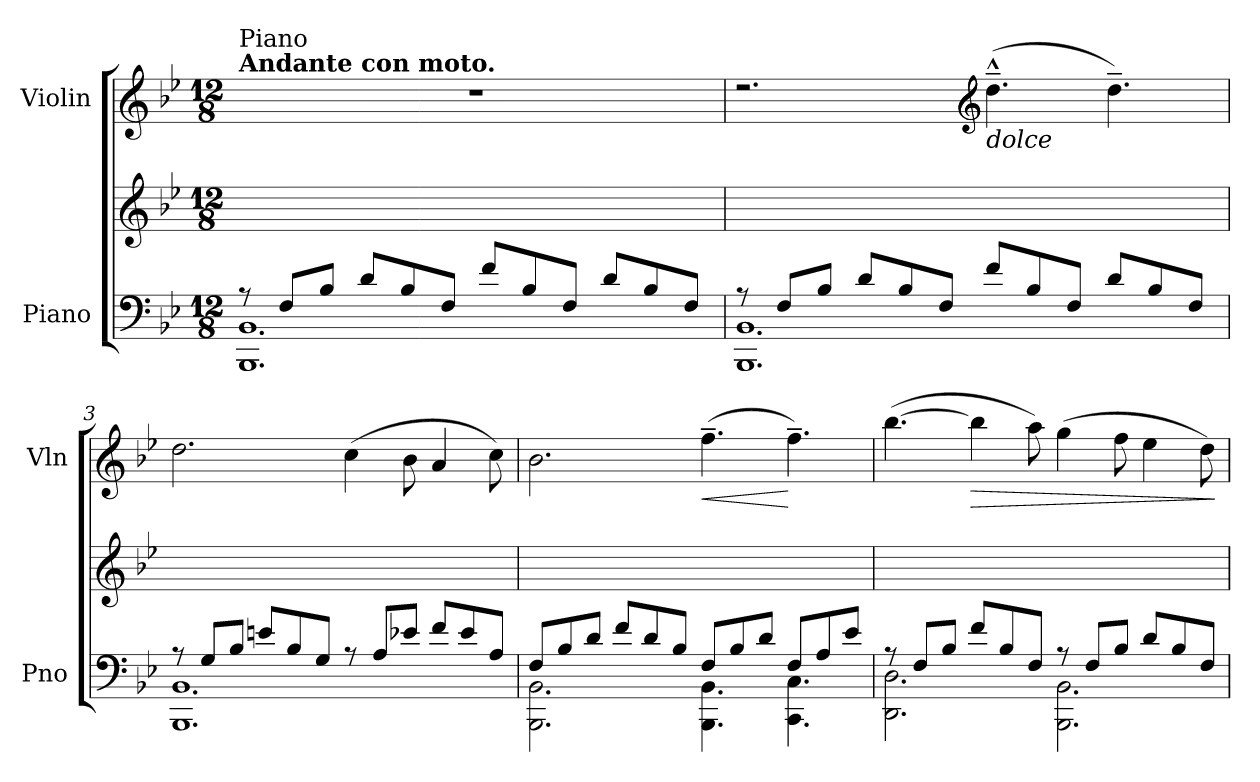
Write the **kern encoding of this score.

**kern	**kern	**kern	**dynam
*part2	*part2	*part1	*part1
*staff3	*staff2	*staff1	*staff1
*I"Piano	*	*I"Violin	*
*I'Pno	*	*I'Vln	*
*clefF4	*clefG2	*clefG2	*
*k[b-e-]	*k[b-e-]	*k[b-e-]	*
*M12/8	*M12/8	*M12/8	*
=1	=1	=1	=1
*^	*	*^	*
!	!	!	!LO:TX:a:B:t=Andante con moto.	!	!
!	!	!	!LO:TX:a:t=Piano	!	!
8r	1.BBB- 1.BB-	1.ryy	1.r	8ryy	.
8F/L	.	.	.	8F\Lyy	.
8B-/J	.	.	.	8B-\Jyy	.
8d/L	.	.	.	8d\Lyy	.
8B-/	.	.	.	8B-\yy	.
8F/J	.	.	.	8F\Jyy	.
8f/L	.	.	.	8f\Lyy	.
8B-/	.	.	.	8B-\yy	.
8F/J	.	.	.	8F\Jyy	.
8d/L	.	.	.	8d\Lyy	.
8B-/	.	.	.	8B-\yy	.
8F/J	.	.	.	8F\Jyy	.
=2	=2	=2	=2	=2	=2
8r	1.BBB- 1.BB-	1.ryy	2.r	8ryy	.
8F/L	.	.	.	8F\Lyy	.
8B-/J	.	.	.	8B-\Jyy	.
8d/L	.	.	.	8d\Lyy	.
8B-/	.	.	.	8B-\yy	.
8F/J	.	.	.	8F\Jyy	.
*	*	*	*clefG2	*	*
!	!	!	!LO:TX:b:i:t=dolce	!	!
8f/L	.	.	(>4.dd~^^\	2.ryy	.
8B-/	.	.	.	.	.
8F/J	.	.	.	.	.
8d/L	.	.	4.dd~\)	.	.
8B-/	.	.	.	.	.
8F/J	.	.	.	.	.
*	*	*	*v	*v	*
!!LO:LB:g=z
=3	=3	=3	=3	=3
8r	1.BBB- 1.BB-	1.ryy	2.dd\	.
8G/L	.	.	.	.
8B-/J	.	.	.	.
8en/L	.	.	.	.
8B-/	.	.	.	.
8G/J	.	.	.	.
8r	.	.	(>4cc\	.
8A/L	.	.	.	.
8e-X/J	.	.	8b-\	.
8f/L	.	.	4a/	.
8e-/	.	.	.	.
8A/J	.	.	8cc\)	.
=4	=4	=4	=4	=4
8F/L	2.BBB-\ 2.BB-\	1.ryy	2.b-\	.
8B-/	.	.	.	.
8d/J	.	.	.	.
8f/L	.	.	.	.
8d/	.	.	.	.
8B-/J	.	.	.	.
!	!	!	!	!LO:HP:b
8F/L	4.BBB-\ 4.BB-\	.	(>4.ff~\	<
8B-/	.	.	.	.
8d/J	.	.	.	.
8F/L	4.CC\ 4.C\	.	4.ff~\)	[
8A/	.	.	.	.
8e-/J	.	.	.	.
!!LO:LB:g=z
=5	=5	=5	=5	=5
8r	2.DD\ 2.D\	1.ryy	(>[4.bb-\	.
8F/L	.	.	.	.
8B-/J	.	.	.	.
!	!	!	!	!LO:HP:b
8f/L	.	.	4bb-\]	>
8B-/	.	.	.	.
8F/J	.	.	8aa\)	.
8r	2.BBB-\ 2.BB-\	.	(>4gg\	.
8F/L	.	.	.	.
8B-/J	.	.	8ff\	.
8d/L	.	.	4ee-\	.
8B-/	.	.	.	.
8F/J	.	.	8dd\)	.
*v	*v	*	*	*
.	.	.	]
=	=	=	=
*-	*-	*-	*-
